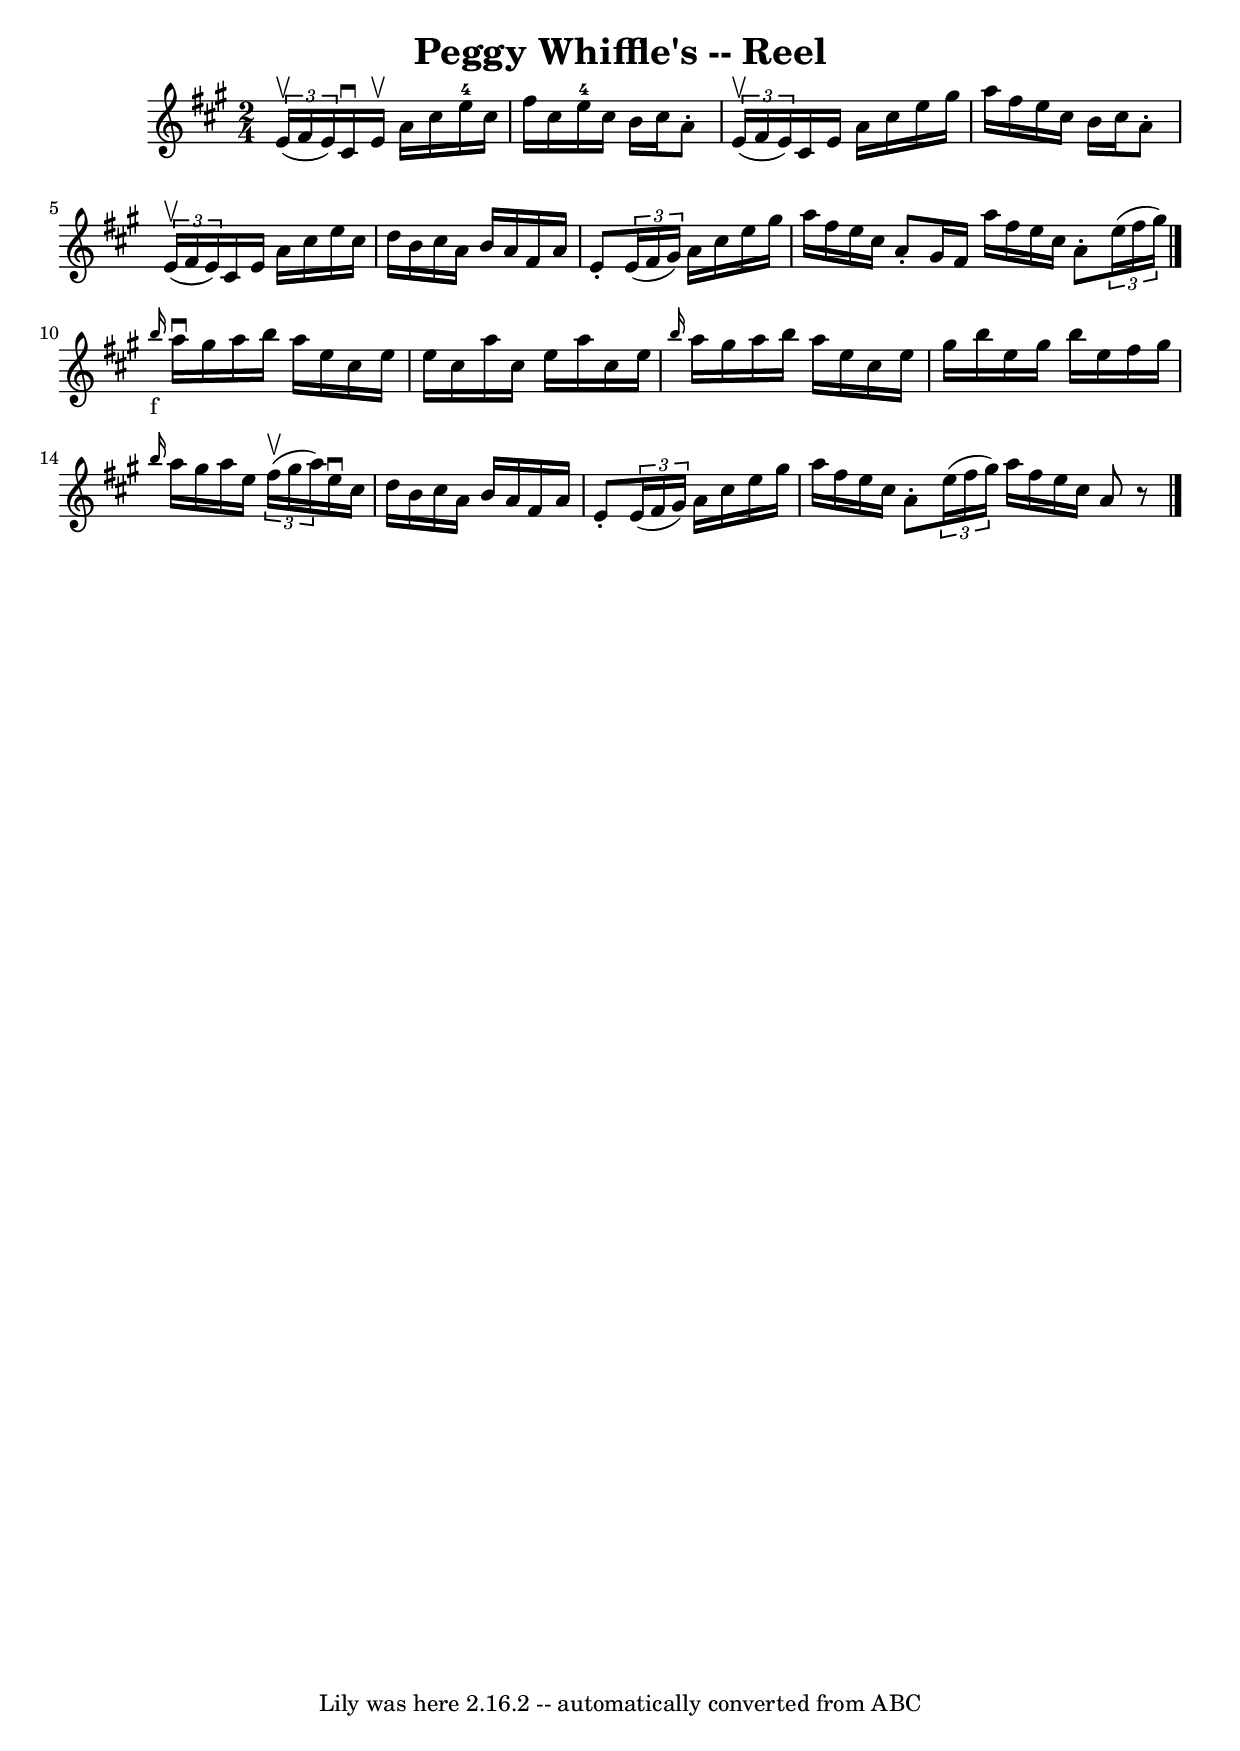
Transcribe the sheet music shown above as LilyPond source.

\version "2.16.2"
\include "Mammoth.ily"
\header {
	%% book = "Ryan's Mammoth Collection"
	crossRefNumber = "1"
	footnotes = "\\\\310"
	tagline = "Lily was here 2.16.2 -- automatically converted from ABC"
	title = "Peggy Whiffle's -- Reel"
}
voicedefault =  {


\time 2/4 
\key a \major   \times 2/3 { e'16^\upbow(fis'16 e'16) }   
cis'16^\downbow e'16^\upbow a'16 cis''16 e''16-4 cis''16    
|
 fis''16 cis''16 e''16-4 cis''16 b'16 cis''16 a'8 
-.   |
   \times 2/3 { e'16^\upbow(fis'16 e'16) } cis'16    
e'16 a'16 cis''16 e''16 gis''16    |
 a''16 fis''16    
e''16 cis''16 b'16 cis''16 a'8 -.   |
     \times 2/3 {   
e'16^\upbow(fis'16 e'16) } cis'16 e'16 a'16 cis''16    
e''16 cis''16    |
 d''16 b'16 cis''16 a'16 b'16 a'16 
 fis'16 a'16    |
 e'8 -.   \times 2/3 { e'16 (fis'16    
gis'16) } a'16 cis''16 e''16 gis''16    |
 a''16    
fis''16 e''16 cis''16 a'8 -. gis'16 fis'16    \bar ":|" a''16   
 fis''16 e''16 cis''16 a'8 -.   \times 2/3 { e''16 (fis''16    
gis''16) }   \bar "|."     \grace { b''16_"f" } a''16^\downbow   
gis''16 a''16 b''16 a''16 e''16 cis''16 e''16    |
   
e''16 cis''16 a''16 cis''16 e''16 a''16 cis''16 e''16    
|
 \grace { b''16  } a''16 gis''16 a''16 b''16 a''16    
e''16 cis''16 e''16    |
 gis''16 b''16 e''16 gis''16    
b''16 e''16 fis''16 gis''16    |
     \grace { b''16  }   
a''16 gis''16 a''16 e''16    \times 2/3 { fis''16^\upbow(gis''16 
 a''16) } e''16^\downbow cis''16    |
 d''16 b'16    
cis''16 a'16 b'16 a'16 fis'16 a'16    |
 e'8 -.   
\times 2/3 { e'16 (fis'16 gis'16) } a'16 cis''16 e''16    
gis''16    |
 a''16 fis''16 e''16 cis''16 a'8 -.   
\times 2/3 { e''16 (fis''16 gis''16) }   \bar ":|" a''16    
fis''16 e''16 cis''16 a'8    r8   \bar "|."   
}

\score{
    <<

	\context Staff="default"
	{
	    \voicedefault 
	}

    >>
	\layout {
	}
	\midi {}
}
